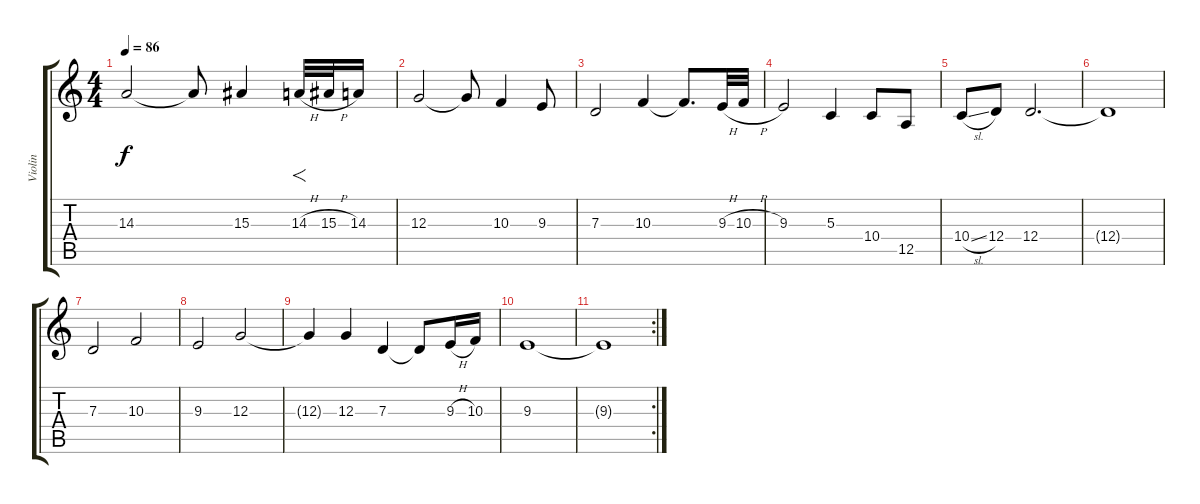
\track ("Violin" "Violin") {instrument violin}
\staff {score tabs}
\tuning (E4 B3 G3 D3 A2 E2) {hide}
\ts (4 4)
\tempo 86
\clef g2
\ks c
14.3.2{dy f} 14.3{t}.8 15.3.4 14.3{h}.32{f} 15.3{h}.32 14.3.16 |
12.3.2 12.3{t}.8 10.3.4 9.3.8 |
7.3.2 10.3.4 10.3{t}.8{d} 9.3{h}.32 10.3{h}.32 |
9.3.2 5.3.4 10.4.8 12.5.8 |
10.4{sl}.8 12.4.8 12.4.2{d} |
12.4{t}.1 |
7.3.2 10.3.2 |
9.3.2 12.3.2 |
12.3{t}.4 12.3.4 7.3.4 7.3{t}.8 9.3{h}.16 10.3.16 |
9.3.1 |
\rc 2
9.3{t}.1
